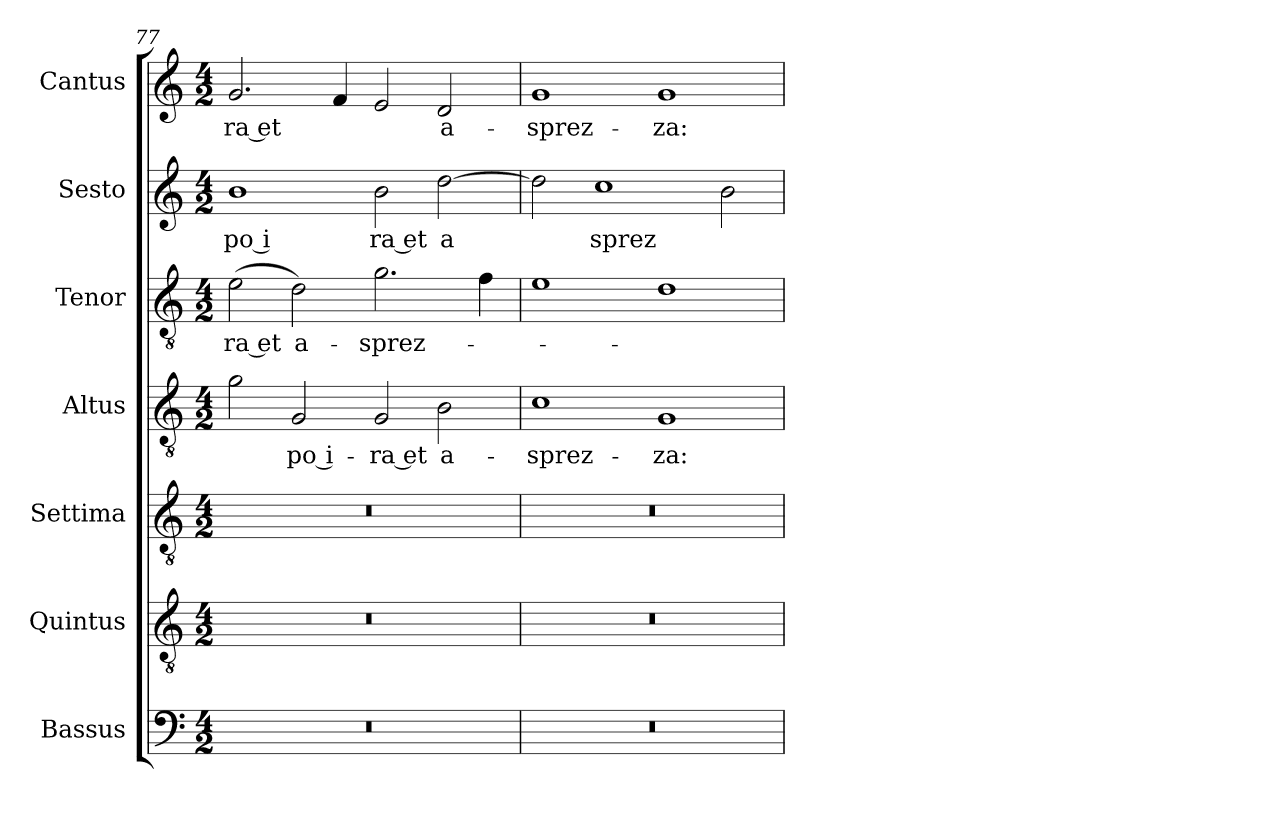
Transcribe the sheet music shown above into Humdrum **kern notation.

**kern	**kern	**kern	**kern	**text	**kern	**text	**kern	**text	**kern	**text
*part7	*part6	*part5	*part4	*part4	*part3	*part3	*part2	*part2	*part1	*part1
*staff7	*staff6	*staff5	*staff4	*staff4	*staff3	*staff3	*staff2	*staff2	*staff1	*staff1
*I"Bassus	*I"Quintus	*I"Settima	*I"Altus	*	*I"Tenor	*	*I"Sesto	*	*I"Cantus	*
*clefF4	*clefGv2	*clefGv2	*clefGv2	*	*clefGv2	*	*clefG2	*	*clefG2	*
*	*k[]	*k[]	*	*	*	*	*	*	*	*
*	*C:	*C:	*	*	*	*	*	*	*	*
*M4/2	*M4/2	*M4/2	*M4/2	*	*M4/2	*	*M4/2	*	*M4/2	*
=77	=77	=77	=77	=77	=77	=77	=77	=77	=77	=77
!	!	!	!	!	!	!LO:LY:b:rj	!	!LO:LY:b:rj	!	!LO:LY:b:cj
0r	0r	0r	2g\)	.	(>(<2e\	-ra et	1b	po i	2.g/	-ra et
!	!	!	!	!LO:LY:b:rj	!	!LO:LY:b:cj	!	!	!	!
.	.	.	2G/	-po i-	2d\)	a-	.	.	.	.
.	.	.	.	.	.	.	.	.	4f/	.
!	!	!	!	!LO:LY:b:rj	!	!LO:LY:b	!	!LO:LY:b:rj	!	!
.	.	.	2G/	-ra et	2.g\	-sprez-	2b\	ra et	2e/	.
!	!	!	!	!LO:LY:b:cj	!	!	!	!LO:LY:b:cj	!	!LO:LY:b:cj
.	.	.	2B\	a-	.	.	[>2dd\	a	2d/	a-
.	.	.	.	.	4f\	.	.	.	.	.
=78	=78	=78	=78	=78	=78	=78	=78	=78	=78	=78
!	!	!	!	!LO:LY:b:cj	!	!	!	!	!	!LO:LY:b:cj
0r	0r	0r	1c	-sprez-	1e	.	2dd\]	.	1g	-sprez-
!	!	!	!	!	!	!	!	!LO:LY:b	!	!
.	.	.	.	.	.	.	1cc	sprez	.	.
!	!	!	!	!LO:LY:b:cj	!	!	!	!	!	!LO:LY:b:cj
.	.	.	1G	-za:	1d	.	.	.	1g	-za:
.	.	.	.	.	.	.	2b\	.	.	.
=	=	=	=	=	=	=	=	=	=	=
*-	*-	*-	*-	*-	*-	*-	*-	*-	*-	*-
